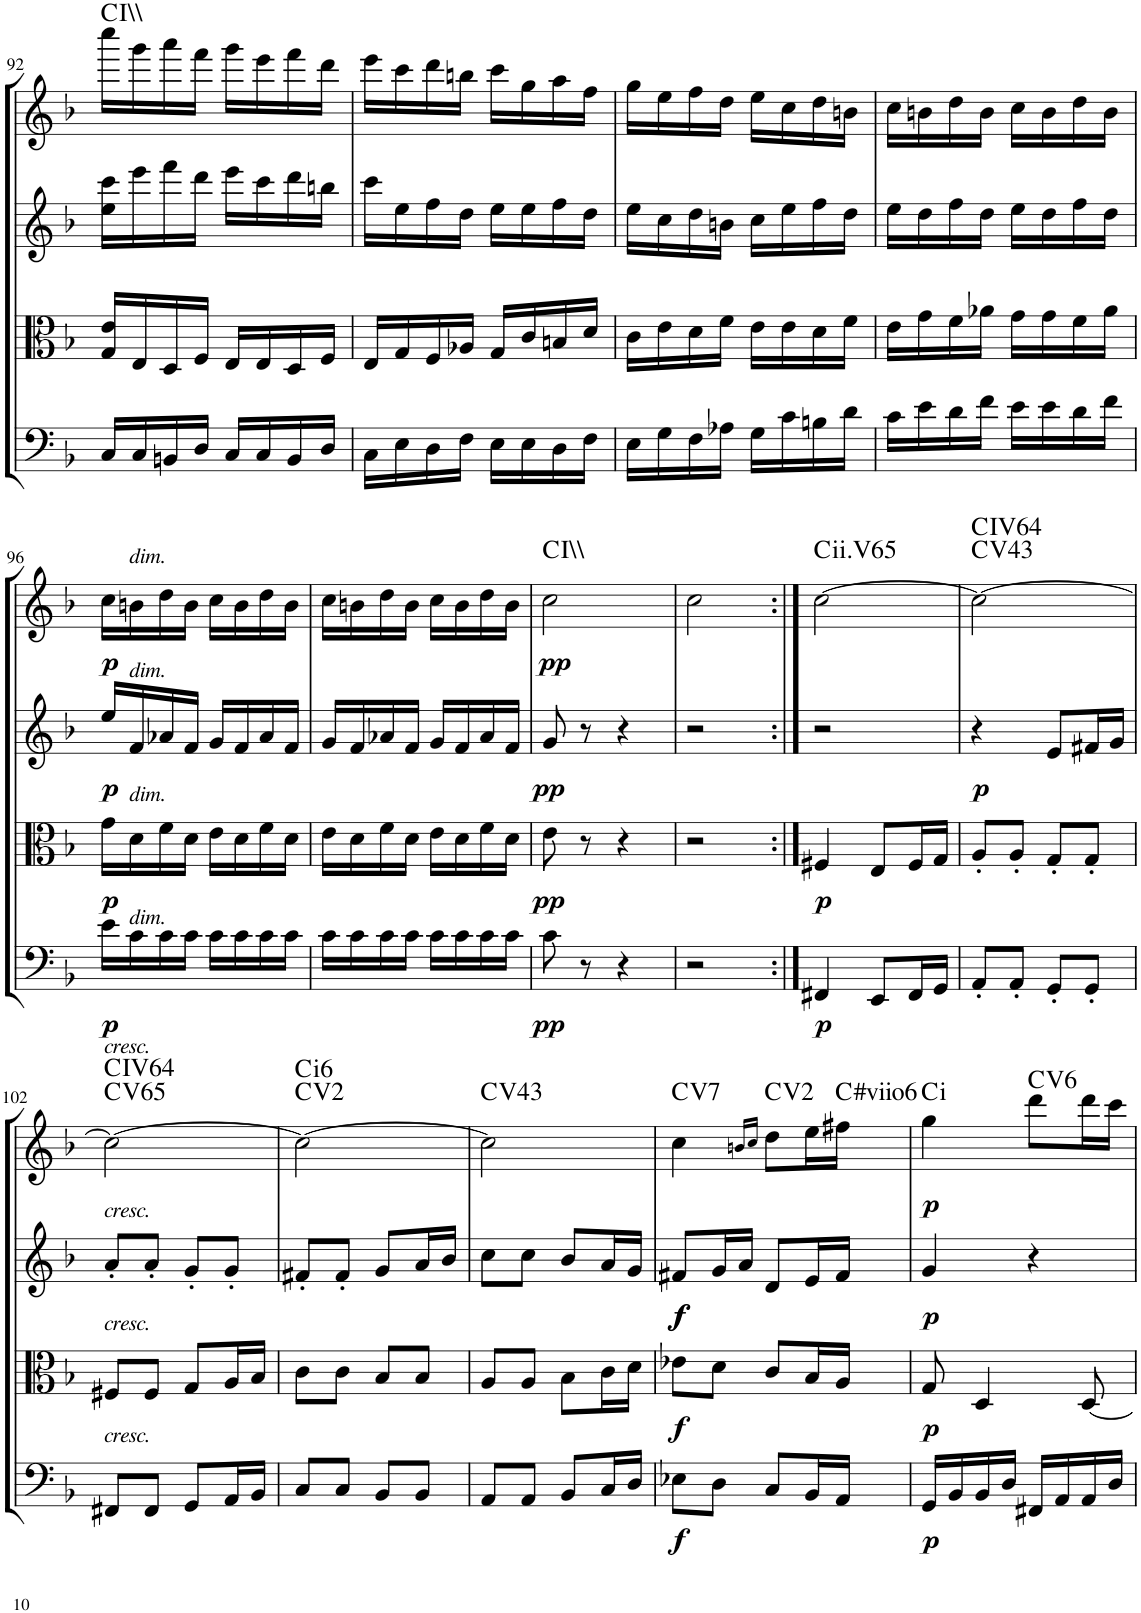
**kern	**dynam	**kern	**dynam	**kern	**dynam	**kern	**dynam	**harte
*part4	*part4	*part3	*part3	*part2	*part2	*part1	*part1	*part1
*staff4	*staff4	*staff3	*staff3	*staff2	*staff2	*staff1	*staff1	*
*I"Cello	*	*I"Viola	*	*I"2nd Violin	*	*I"1st Violin	*	*
*	*	*I'Vla	*	*I'Vln	*	*I'Vln	*	*
!!LO:PB:g=z
*clefF4	*	*clefC3	*	*clefG2	*	*clefG2	*	*
*k[b-]	*	*k[b-]	*	*k[b-]	*	*k[b-]	*	*
*F:	*	*F:	*	*F:	*	*F:	*	*
*M2/4	*	*M2/4	*	*M2/4	*	*M2/4	*	*
=92	=92	=92	=92	=92	=92	=92	=92	=92
16C/LL	.	16G/ 16e/LL	.	16ee\ 16ccc\LL	.	16cccc\LL	.	C:maj
16C/	.	16E/	.	16eee\	.	16ggg\	.	.
16BBn/	.	16D/	.	16fff\	.	16aaa\	.	.
16D/JJ	.	16F/JJ	.	16ddd\JJ	.	16fff\JJ	.	.
16C/LL	.	16E/LL	.	16eee\LL	.	16ggg\LL	.	.
16C/	.	16E/	.	16ccc\	.	16eee\	.	.
16BB/	.	16D/	.	16ddd\	.	16fff\	.	.
16D/JJ	.	16F/JJ	.	16bbn\JJ	.	16ddd\JJ	.	.
=93	=93	=93	=93	=93	=93	=93	=93	=93
16C\LL	.	16E/LL	.	16ccc\LL	.	16eee\LL	.	.
16E\	.	16G/	.	16ee\	.	16ccc\	.	.
16D\	.	16F/	.	16ff\	.	16ddd\	.	.
16F\JJ	.	16A-X/JJ	.	16dd\JJ	.	16bbn\JJ	.	.
16E\LL	.	16G/LL	.	16ee\LL	.	16ccc\LL	.	.
16E\	.	16c/	.	16ee\	.	16gg\	.	.
16D\	.	16Bn/	.	16ff\	.	16aa\	.	.
16F\JJ	.	16d/JJ	.	16dd\JJ	.	16ff\JJ	.	.
=94	=94	=94	=94	=94	=94	=94	=94	=94
16E\LL	.	16c\LL	.	16ee\LL	.	16gg\LL	.	.
16G\	.	16e\	.	16cc\	.	16ee\	.	.
16F\	.	16d\	.	16dd\	.	16ff\	.	.
16A-X\JJ	.	16f\JJ	.	16bn\JJ	.	16dd\JJ	.	.
16G\LL	.	16e\LL	.	16cc\LL	.	16ee\LL	.	.
16c\	.	16e\	.	16ee\	.	16cc\	.	.
16Bn\	.	16d\	.	16ff\	.	16dd\	.	.
16d\JJ	.	16f\JJ	.	16dd\JJ	.	16bn\JJ	.	.
=95	=95	=95	=95	=95	=95	=95	=95	=95
16c\LL	.	16e\LL	.	16ee\LL	.	16cc\LL	.	.
16e\	.	16g\	.	16dd\	.	16bn\	.	.
16d\	.	16f\	.	16ff\	.	16dd\	.	.
16f\JJ	.	16a-X\JJ	.	16dd\JJ	.	16b\JJ	.	.
16e\LL	.	16g\LL	.	16ee\LL	.	16cc\LL	.	.
16e\	.	16g\	.	16dd\	.	16b\	.	.
16d\	.	16f\	.	16ff\	.	16dd\	.	.
16f\JJ	.	16a-\JJ	.	16dd\JJ	.	16b\JJ	.	.
!!LO:LB:g=z
=96	=96	=96	=96	=96	=96	=96	=96	=96
!	!LO:DY:b	!	!LO:DY:b	!	!LO:DY:b	!	!LO:DY:b	!
16e\LL	p	16g\LL	p	16ee/LL	p	16cc\LL	p	.
!	!	!	!	!	!	!LO:TX:a:i:t=dim.	!	!
!	!	!	!	!LO:TX:a:i:t=dim.	!	!	!	!
!	!	!LO:TX:a:i:t=dim.	!	!	!	!	!	!
!LO:TX:a:i:t=dim.	!	!	!	!	!	!	!	!
16c\	.	16d\	.	16f/	.	16bn\	.	.
16c\	.	16f\	.	16a-X/	.	16dd\	.	.
16c\JJ	.	16d\JJ	.	16f/JJ	.	16b\JJ	.	.
16c\LL	.	16e\LL	.	16g/LL	.	16cc\LL	.	.
16c\	.	16d\	.	16f/	.	16b\	.	.
16c\	.	16f\	.	16a-/	.	16dd\	.	.
16c\JJ	.	16d\JJ	.	16f/JJ	.	16b\JJ	.	.
=97	=97	=97	=97	=97	=97	=97	=97	=97
16c\LL	.	16e\LL	.	16g/LL	.	16cc\LL	.	.
16c\	.	16d\	.	16f/	.	16bn\	.	.
16c\	.	16f\	.	16a-X/	.	16dd\	.	.
16c\JJ	.	16d\JJ	.	16f/JJ	.	16b\JJ	.	.
16c\LL	.	16e\LL	.	16g/LL	.	16cc\LL	.	.
16c\	.	16d\	.	16f/	.	16b\	.	.
16c\	.	16f\	.	16a-/	.	16dd\	.	.
16c\JJ	.	16d\JJ	.	16f/JJ	.	16b\JJ	.	.
=98	=98	=98	=98	=98	=98	=98	=98	=98
!	!LO:DY:b	!	!LO:DY:b	!	!LO:DY:b	!	!LO:DY:b	!
8c\	pp	8e\	pp	8g/	pp	2cc\	pp	C:maj
8r	.	8r	.	8r	.	.	.	.
4r	.	4r	.	4r	.	.	.	.
=99	=99	=99	=99	=99	=99	=99	=99	=99
2r	.	2r	.	2r	.	2cc\	.	.
=100:|!	=100:|!	=100:|!	=100:|!	=100:|!	=100:|!	=100:|!	=100:|!	=100:|!
!	!LO:DY:b	!	!LO:DY:b	!	!	!	!	!LO:H:kt=65
4FF#X/	p	4F#X/	p	2r	.	[2cc\	.	C:maj
8EE/L	.	8E/L	.	.	.	.	.	.
16FF#/L	.	16F#/L	.	.	.	.	.	.
16GG/JJ	.	16G/JJ	.	.	.	.	.	.
=101	=101	=101	=101	=101	=101	=101	=101	=101
!	!	!	!	!	!LO:DY:b	!	!	!LO:H:n=1:kt=43
!	!	!	!	!	!	!	!	!LO:H:n=2:kt=64
8AA'/L	.	8A'/L	.	4r	p	2cc\_	.	C:maj C:maj
8AA'/J	.	8A'/J	.	.	.	.	.	.
8GG'/L	.	8G'/L	.	8e/L	.	.	.	.
8GG'/J	.	8G'/J	.	16f#X/L	.	.	.	.
.	.	.	.	16g/JJ	.	.	.	.
!!LO:LB:g=z
=102	=102	=102	=102	=102	=102	=102	=102	=102
!	!	!	!	!	!	!LO:TX:a:i:t=cresc.	!	!
!	!	!	!	!LO:TX:a:i:t=cresc.	!	!	!	!
!	!	!LO:TX:a:i:t=cresc.	!	!	!	!	!	!
!LO:TX:a:i:t=cresc.	!	!	!	!	!	!	!	!LO:H:n=1:kt=65
!	!	!	!	!	!	!	!	!LO:H:n=2:kt=64
8FF#X/L	.	8F#X/L	.	8a'/L	.	2cc\_	.	C:maj C:maj
8FF#/J	.	8F#/J	.	8a'/J	.	.	.	.
8GG/L	.	8G/L	.	8g'/L	.	.	.	.
16AA/L	.	16A/L	.	8g'/J	.	.	.	.
16BB-/JJ	.	16B-/JJ	.	.	.	.	.	.
=103	=103	=103	=103	=103	=103	=103	=103	=103
!	!	!	!	!	!	!	!	!LO:H:n=2:kt=i
8C/L	.	8c\L	.	8f#X'/L	.	2cc\_	.	C:maj(2) .
8C/J	.	8c\J	.	8f#'/J	.	.	.	.
8BB-/L	.	8B-/L	.	8g/L	.	.	.	.
8BB-/J	.	8B-/J	.	16a/L	.	.	.	.
.	.	.	.	16b-/JJ	.	.	.	.
=104	=104	=104	=104	=104	=104	=104	=104	=104
!	!	!	!	!	!	!	!	!LO:H:kt=43
8AA/L	.	8A/L	.	8cc\L	.	2cc\]	.	C:maj
8AA/J	.	8A/J	.	8cc\J	.	.	.	.
8BB-/L	.	8B-\L	.	8b-/L	.	.	.	.
16C/L	.	16c\L	.	16a/L	.	.	.	.
16D/JJ	.	16d\JJ	.	16g/JJ	.	.	.	.
=105	=105	=105	=105	=105	=105	=105	=105	=105
!	!LO:DY:b	!	!LO:DY:b	!	!LO:DY:b	!	!	!
!	!	!	!	!	!LO:DY:n=1:b	!	!	!LO:H:kt=7
8E-X\L	f	8e-X\L	f	8f#X/L	f f	4cc\	.	C:7
8D\J	.	8d\J	.	16g/L	.	.	.	.
.	.	.	.	16a/JJ	.	.	.	.
.	.	.	.	.	.	16qbn/LL	.	.
.	.	.	.	.	.	16qcc/JJ	.	.
8C/L	.	8c/L	.	8d/L	.	8dd\L	.	C:maj(2)
16BB-/L	.	16B-/L	.	16e/L	.	16ee\L	.	.
!	!	!	!	!	!	!	!	!LO:H:kt=#viio
16AA/JJ	.	16A/JJ	.	16f#/JJ	.	16ff#X\JJ	.	.
=106	=106	=106	=106	=106	=106	=106	=106	=106
!	!LO:DY:b	!	!LO:DY:b	!	!LO:DY:b	!	!LO:DY:b	!LO:H:kt=i
16GG/LL	p	8G/	p	4g/	p	4gg\	p	.
16BB-/	.	.	.	.	.	.	.	.
16BB-/	.	4D/	.	.	.	.	.	.
16D/JJ	.	.	.	.	.	.	.	.
!	!	!	!	!	!	!	!	!LO:H:kt=6
16FF#X/LL	.	.	.	4r	.	8ddd\L	.	C:maj6
16AA/	.	.	.	.	.	.	.	.
16AA/	.	[8D/	.	.	.	16ddd\L	.	.
16D/JJ	.	.	.	.	.	16ccc\JJ	.	.
=	=	=	=	=	=	=	=	=
*-	*-	*-	*-	*-	*-	*-	*-	*-
